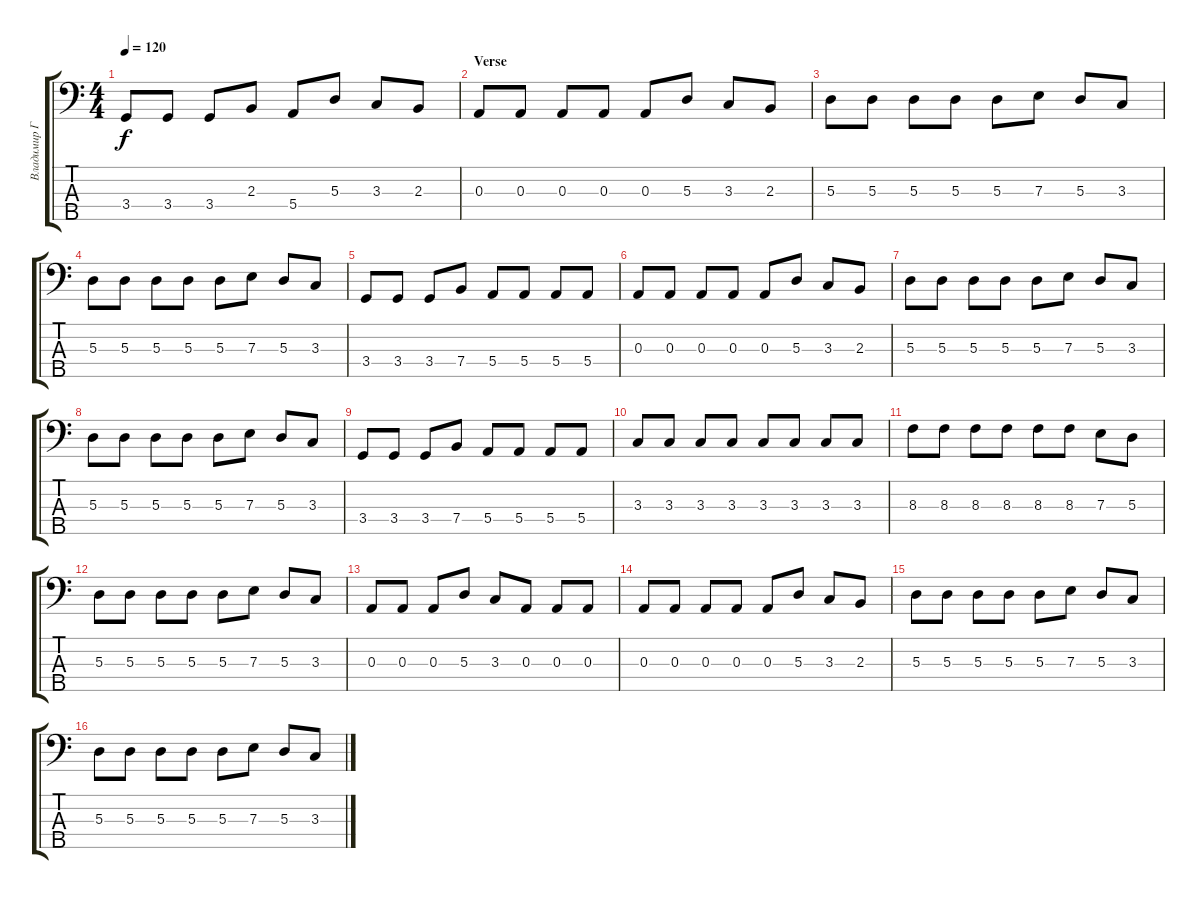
\track ("Владимир Гарбуз" "Владимир Г") {instrument electricbassfinger}
\staff {score tabs}
\tuning (G2 D2 A1 E1 B0) {hide}
\ts (4 4)
\tempo 120
\clef f4
\ks c
3.4.8{dy f} 3.4.8 3.4.8 2.3.8 5.4.8 5.3.8 3.3.8 2.3.8 |
\section ("" "Verse")
0.3.8 0.3.8 0.3.8 0.3.8 0.3.8 5.3.8 3.3.8 2.3.8 |
5.3.8 5.3.8 5.3.8 5.3.8 5.3.8 7.3.8 5.3.8 3.3.8 |
5.3.8 5.3.8 5.3.8 5.3.8 5.3.8 7.3.8 5.3.8 3.3.8 |
3.4.8 3.4.8 3.4.8 7.4.8 5.4.8 5.4.8 5.4.8 5.4.8 |
0.3.8 0.3.8 0.3.8 0.3.8 0.3.8 5.3.8 3.3.8 2.3.8 |
5.3.8 5.3.8 5.3.8 5.3.8 5.3.8 7.3.8 5.3.8 3.3.8 |
5.3.8 5.3.8 5.3.8 5.3.8 5.3.8 7.3.8 5.3.8 3.3.8 |
3.4.8 3.4.8 3.4.8 7.4.8 5.4.8 5.4.8 5.4.8 5.4.8 |
3.3.8 3.3.8 3.3.8 3.3.8 3.3.8 3.3.8 3.3.8 3.3.8 |
8.3.8 8.3.8 8.3.8 8.3.8 8.3.8 8.3.8 7.3.8 5.3.8 |
5.3.8 5.3.8 5.3.8 5.3.8 5.3.8 7.3.8 5.3.8 3.3.8 |
0.3.8 0.3.8 0.3.8 5.3.8 3.3.8 0.3.8 0.3.8 0.3.8 |
0.3.8 0.3.8 0.3.8 0.3.8 0.3.8 5.3.8 3.3.8 2.3.8 |
5.3.8 5.3.8 5.3.8 5.3.8 5.3.8 7.3.8 5.3.8 3.3.8 |
5.3.8 5.3.8 5.3.8 5.3.8 5.3.8 7.3.8 5.3.8 3.3.8
